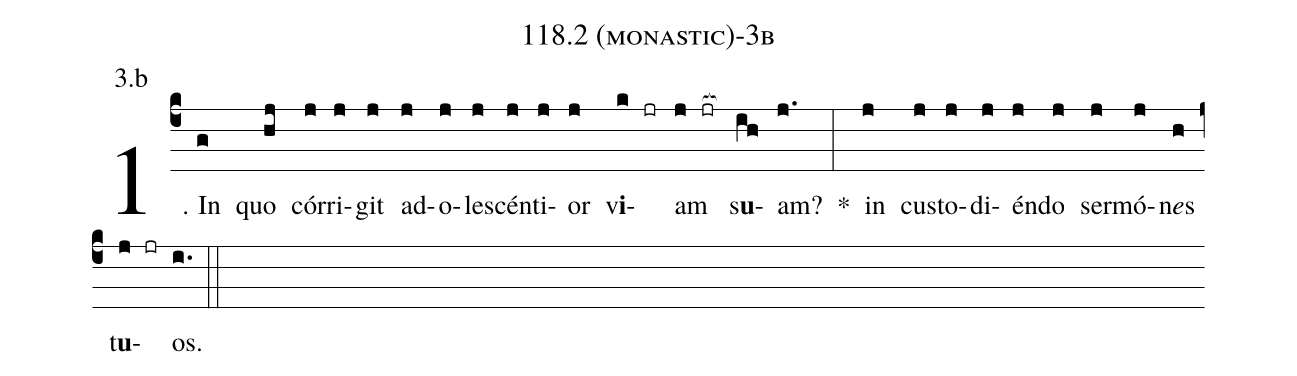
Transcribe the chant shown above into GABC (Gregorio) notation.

name: 118.2 (monastic)-3b;
annotation: 3.b;
%%
(c4)1. In(g) quo(hj) cór(j)ri(j)git(j) ad(j)o(j)le(j)scén(j)ti(j)or(j) v<b>i</b>(k jr)am(j jr[ocb:1{]) s<b>u</b>(ih[ocb:0}])am?(j.) *(:) in(j) cus(j)to(j)di(j)én(j)do(j) ser(j)mó(j)n<i>e</i>s(h) t<b>u</b>(j jr)os.(i.) (::)
